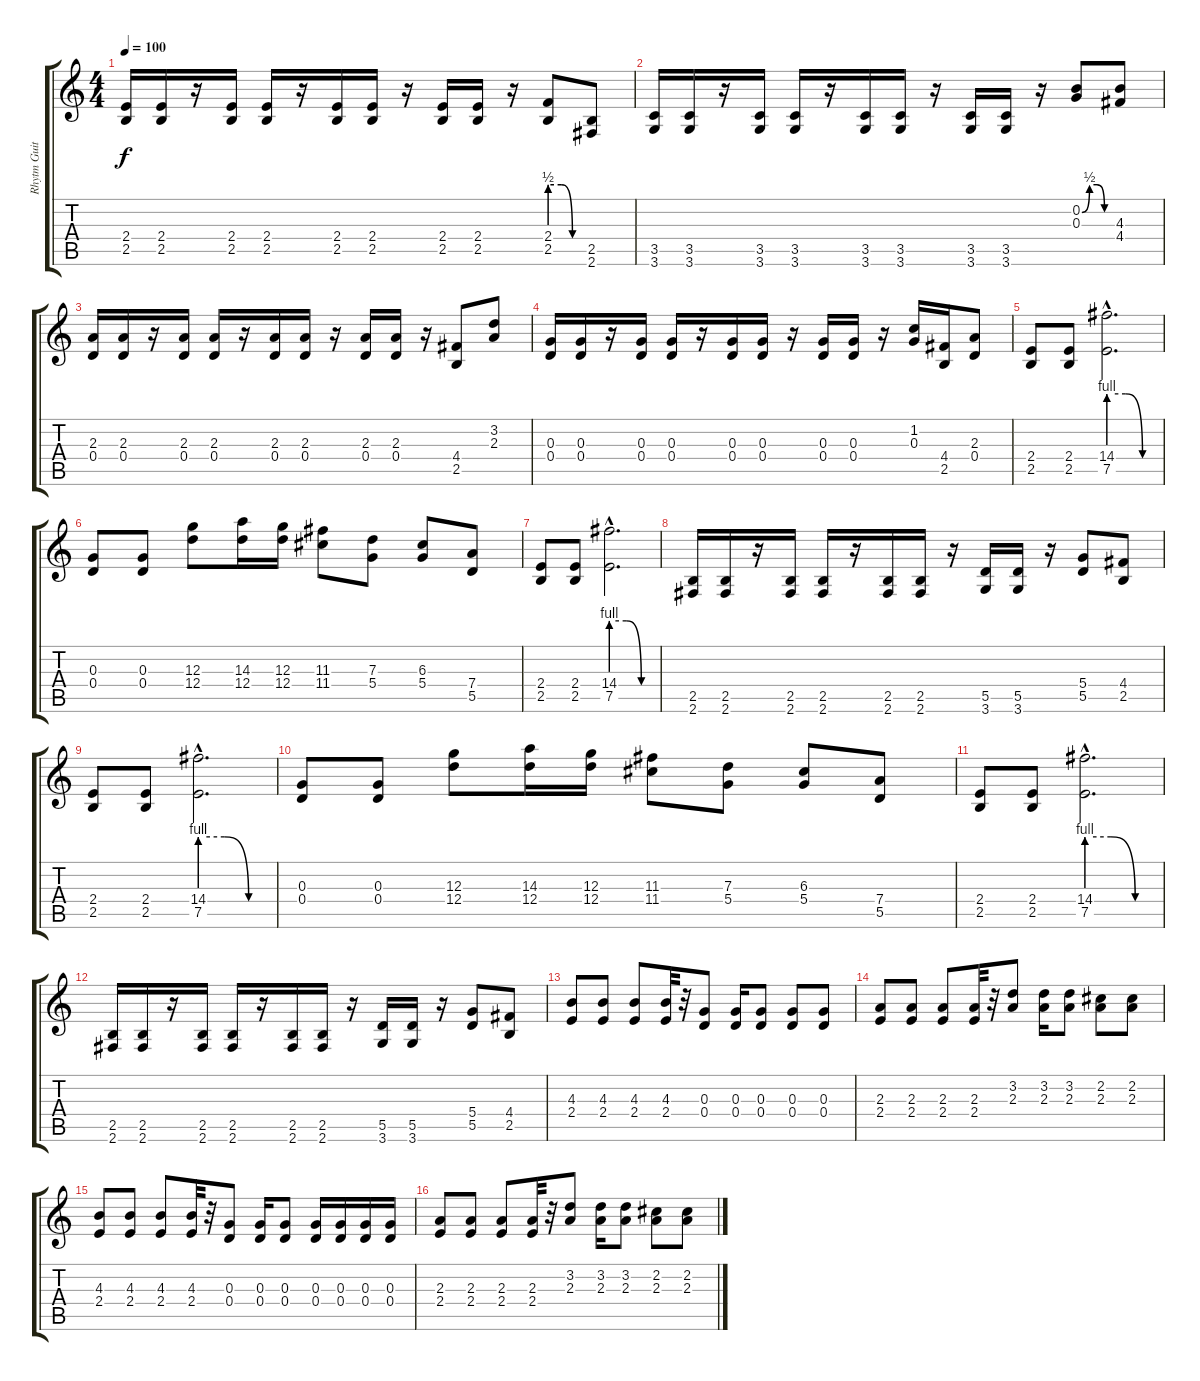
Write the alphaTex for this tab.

\track ("Rhytm Guitar" "Rhytm Guit") {instrument overdrivenguitar}
\staff {score tabs}
\tuning (E4 B3 G3 D3 A2 E2) {hide}
\ts (4 4)
\tempo 100
\clef g2
\ks c
(2.4 2.5).16{dy f} (2.4 2.5).16 r.16 (2.4 2.5).16 (2.4 2.5).16 r.16 (2.4 2.5).16 (2.4 2.5).16 r.16 (2.4 2.5).16 (2.4 2.5).16 r.16 (2.4{be (custom 0 2 20 2 40 0 60 0)} 2.5).8 (2.5 2.6).8 |
(3.5 3.6).16 (3.5 3.6).16 r.16 (3.5 3.6).16 (3.5 3.6).16 r.16 (3.5 3.6).16 (3.5 3.6).16 r.16 (3.5 3.6).16 (3.5 3.6).16 r.16 (0.2{be (custom 0 0 15 2 30 2 45 0 60 0)} 0.3).8 (4.3 4.4).8 |
(2.3 0.4).16 (2.3 0.4).16 r.16 (2.3 0.4).16 (2.3 0.4).16 r.16 (2.3 0.4).16 (2.3 0.4).16 r.16 (2.3 0.4).16 (2.3 0.4).16 r.16 (4.4 2.5).8 (3.2 2.3).8 |
(0.3 0.4).16 (0.3 0.4).16 r.16 (0.3 0.4).16 (0.3 0.4).16 r.16 (0.3 0.4).16 (0.3 0.4).16 r.16 (0.3 0.4).16 (0.3 0.4).16 r.16 (1.2 0.3).16 (4.4 2.5).16 (2.3 0.4).8 |
(2.4 2.5).8 (2.4 2.5).8 (14.4{be (custom 0 4 20 4 40 0 60 0) hac} 7.5{hac}).2{d} |
(0.3 0.4).8 (0.3 0.4).8 (12.3 12.4).8 (14.3 12.4).16 (12.3 12.4).16 (11.3 11.4).8 (7.3 5.4).8 (6.3 5.4).8 (7.4 5.5).8 |
(2.4 2.5).8 (2.4 2.5).8 (14.4{be (custom 0 4 20 4 40 0 60 0) hac} 7.5{hac}).2{d} |
(2.5 2.6).16 (2.5 2.6).16 r.16 (2.5 2.6).16 (2.5 2.6).16 r.16 (2.5 2.6).16 (2.5 2.6).16 r.16 (5.5 3.6).16 (5.5 3.6).16 r.16 (5.4 5.5).8 (4.4 2.5).8 |
(2.4 2.5).8 (2.4 2.5).8 (14.4{be (custom 0 4 20 4 40 0 60 0) hac} 7.5{hac}).2{d} |
(0.3 0.4).8 (0.3 0.4).8 (12.3 12.4).8 (14.3 12.4).16 (12.3 12.4).16 (11.3 11.4).8 (7.3 5.4).8 (6.3 5.4).8 (7.4 5.5).8 |
(2.4 2.5).8 (2.4 2.5).8 (14.4{be (custom 0 4 20 4 40 0 60 0) hac} 7.5{hac}).2{d} |
(2.5 2.6).16 (2.5 2.6).16 r.16 (2.5 2.6).16 (2.5 2.6).16 r.16 (2.5 2.6).16 (2.5 2.6).16 r.16 (5.5 3.6).16 (5.5 3.6).16 r.16 (5.4 5.5).8 (4.4 2.5).8 |
(4.3 2.4).8 (4.3 2.4).8 (4.3 2.4).8 (4.3 2.4).32 r.32 (0.3 0.4).8 (0.3 0.4).16 (0.3 0.4).8 (0.3 0.4).8 (0.3 0.4).8 |
(2.3 2.4).8 (2.3 2.4).8 (2.3 2.4).8 (2.3 2.4).32 r.32 (3.2 2.3).8 (3.2 2.3).16 (3.2 2.3).8 (2.2 2.3).8 (2.2 2.3).8 |
(4.3 2.4).8 (4.3 2.4).8 (4.3 2.4).8 (4.3 2.4).32 r.32 (0.3 0.4).8 (0.3 0.4).16 (0.3 0.4).8 (0.3 0.4).16 (0.3 0.4).16 (0.3 0.4).16 (0.3 0.4).16 |
(2.3 2.4).8 (2.3 2.4).8 (2.3 2.4).8 (2.3 2.4).32 r.32 (3.2 2.3).8 (3.2 2.3).16 (3.2 2.3).8 (2.2 2.3).8 (2.2 2.3).8
